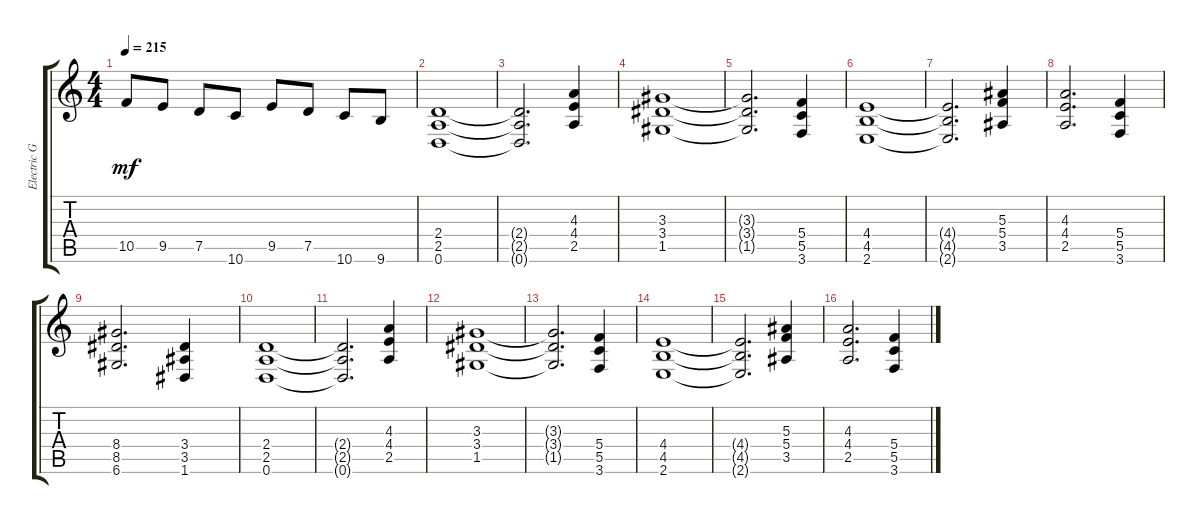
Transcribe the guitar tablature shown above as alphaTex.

\track ("Electric Guitar" "Electric G") {instrument distortionguitar}
\staff {score tabs}
\tuning (D4 A3 F3 C3 G2 D2) {hide}
\ts (4 4)
\tempo 215
\clef g2
\ks c
10.5.8{dy mf} 9.5.8 7.5.8 10.6.8 9.5.8 7.5.8 10.6.8 9.6.8 |
(2.4 2.5 0.6).1 |
(2.4{t} 2.5{t} 0.6{t}).2{d} (4.3 4.4 2.5).4 |
(3.3 3.4 1.5).1 |
(3.3{t} 3.4{t} 1.5{t}).2{d} (5.4 5.5 3.6).4 |
(4.4 4.5 2.6).1 |
(4.4{t} 4.5{t} 2.6{t}).2{d} (5.3 5.4 3.5).4 |
(4.3 4.4 2.5).2{d} (5.4 5.5 3.6).4 |
(8.4 8.5 6.6).2{d} (3.4 3.5 1.6).4 |
(2.4 2.5 0.6).1 |
(2.4{t} 2.5{t} 0.6{t}).2{d} (4.3 4.4 2.5).4 |
(3.3 3.4 1.5).1 |
(3.3{t} 3.4{t} 1.5{t}).2{d} (5.4 5.5 3.6).4 |
(4.4 4.5 2.6).1 |
(4.4{t} 4.5{t} 2.6{t}).2{d} (5.3 5.4 3.5).4 |
(4.3 4.4 2.5).2{d} (5.4 5.5 3.6).4
